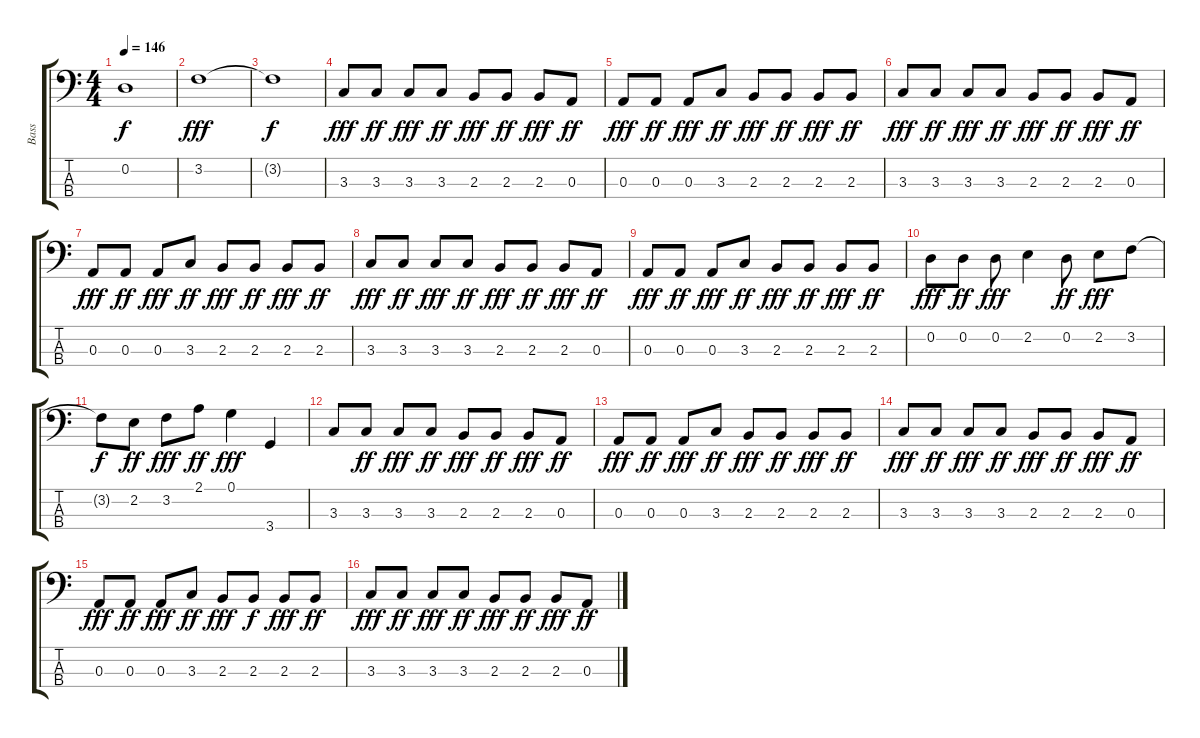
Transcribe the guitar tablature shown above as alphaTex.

\track ("Bass" "Bass") {instrument electricbassfinger}
\staff {score tabs}
\tuning (G2 D2 A1 E1) {hide}
\ts (4 4)
\tempo 146
\clef f4
\ks c
0.2{t}.1{dy f} |
3.2.1{dy fff} |
3.2{t}.1{dy f} |
3.3.8{dy fff} 3.3.8{dy ff} 3.3.8{dy fff} 3.3.8{dy ff} 2.3.8{dy fff} 2.3.8{dy ff} 2.3.8{dy fff} 0.3.8{dy ff} |
0.3.8{dy fff} 0.3.8{dy ff} 0.3.8{dy fff} 3.3.8{dy ff} 2.3.8{dy fff} 2.3.8{dy ff} 2.3.8{dy fff} 2.3.8{dy ff} |
3.3.8{dy fff} 3.3.8{dy ff} 3.3.8{dy fff} 3.3.8{dy ff} 2.3.8{dy fff} 2.3.8{dy ff} 2.3.8{dy fff} 0.3.8{dy ff} |
0.3.8{dy fff} 0.3.8{dy ff} 0.3.8{dy fff} 3.3.8{dy ff} 2.3.8{dy fff} 2.3.8{dy ff} 2.3.8{dy fff} 2.3.8{dy ff} |
3.3.8{dy fff} 3.3.8{dy ff} 3.3.8{dy fff} 3.3.8{dy ff} 2.3.8{dy fff} 2.3.8{dy ff} 2.3.8{dy fff} 0.3.8{dy ff} |
0.3.8{dy fff} 0.3.8{dy ff} 0.3.8{dy fff} 3.3.8{dy ff} 2.3.8{dy fff} 2.3.8{dy ff} 2.3.8{dy fff} 2.3.8{dy ff} |
0.2.8{dy fff} 0.2.8{dy ff} 0.2.8{dy fff} 2.2.4 0.2.8{dy ff} 2.2.8{dy fff} 3.2.8 |
3.2{t}.8{dy f} 2.2.8{dy ff} 3.2.8{dy fff} 2.1.8{dy ff} 0.1.4{dy fff} 3.4.4 |
3.3.8 3.3.8{dy ff} 3.3.8{dy fff} 3.3.8{dy ff} 2.3.8{dy fff} 2.3.8{dy ff} 2.3.8{dy fff} 0.3.8{dy ff} |
0.3.8{dy fff} 0.3.8{dy ff} 0.3.8{dy fff} 3.3.8{dy ff} 2.3.8{dy fff} 2.3.8{dy ff} 2.3.8{dy fff} 2.3.8{dy ff} |
3.3.8{dy fff} 3.3.8{dy ff} 3.3.8{dy fff} 3.3.8{dy ff} 2.3.8{dy fff} 2.3.8{dy ff} 2.3.8{dy fff} 0.3.8{dy ff} |
0.3.8{dy fff} 0.3.8{dy ff} 0.3.8{dy fff} 3.3.8{dy ff} 2.3.8{dy fff} 2.3.8{dy f} 2.3.8{dy fff} 2.3.8{dy ff} |
3.3.8{dy fff} 3.3.8{dy ff} 3.3.8{dy fff} 3.3.8{dy ff} 2.3.8{dy fff} 2.3.8{dy ff} 2.3.8{dy fff} 0.3.8{dy ff}
